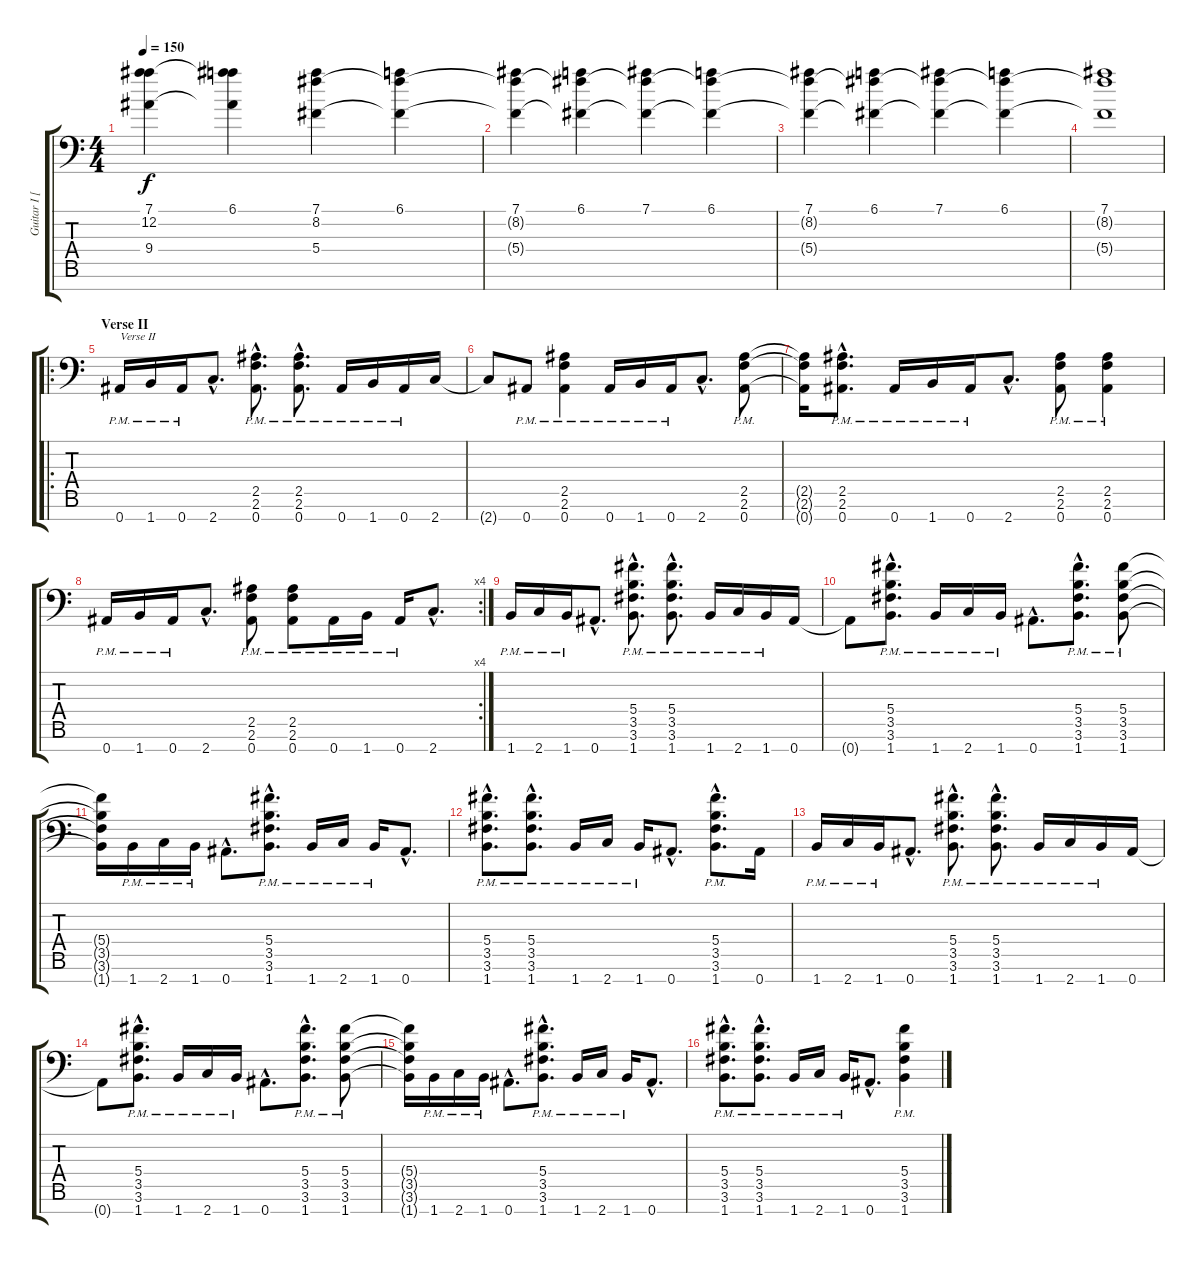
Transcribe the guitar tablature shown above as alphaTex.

\track ("Guitar I [Fredrik Thordendal]" "Guitar I [") {instrument distortionguitar}
\staff {score tabs}
\tuning (Eb4 Bb3 Gb3 Db3 Ab2 Eb2 Bb1) {hide}
\ts (4 4)
\tempo 150
\clef f4
\ks c
(7.1 12.2{t} 9.4{t}).4{dy f} (6.1 12.2{t} 9.4{t}).4 (7.1 8.2 5.4).4 (6.1 8.2{t} 5.4{t}).4 |
(7.1 8.2{t} 5.4{t}).4 (6.1 8.2{t} 5.4{t}).4 (7.1 8.2{t} 5.4{t}).4 (6.1 8.2{t} 5.4{t}).4 |
(7.1 8.2{t} 5.4{t}).4 (6.1 8.2{t} 5.4{t}).4 (7.1 8.2{t} 5.4{t}).4 (6.1 8.2{t} 5.4{t}).4 |
(7.1 8.2{t} 5.4{t}).1 |
\ro
\section ("" "Verse II")
0.7{pm}.16{txt "Verse II"} 1.7{pm}.16 0.7{pm}.16 2.7{hac}.8{d} (2.5{hac pm} 2.6{hac pm} 0.7{hac pm}).8{d} (2.5{hac pm} 2.6{hac pm} 0.7{hac pm}).8{d} 0.7{pm}.16 1.7{pm}.16 0.7{pm}.16 2.7.16 |
2.7{t}.8 0.7{pm}.8 (2.5{pm} 2.6{pm} 0.7{pm}).4 0.7{pm}.16 1.7{pm}.16 0.7{pm}.16 2.7{hac}.8{d} (2.5{pm} 2.6{pm} 0.7{pm}).8 |
(2.5{t} 2.6{t} 0.7{t}).16 (2.5{hac pm} 2.6{hac pm} 0.7{hac pm}).8{d} 0.7{pm}.16 1.7{pm}.16 0.7{pm}.16 2.7{hac}.8{d} (2.5{pm} 2.6{pm} 0.7{pm}).8 (2.5{pm} 2.6{pm} 0.7{pm}).4 |
\rc 4
0.7{pm}.16 1.7{pm}.16 0.7{pm}.16 2.7{hac}.8{d} (2.5{pm} 2.6{pm} 0.7{pm}).8 (2.5{pm} 2.6{pm} 0.7{pm}).8 0.7{pm}.16 1.7{pm}.16 0.7{pm}.16 2.7{hac}.8{d} |
1.7{pm}.16 2.7{pm}.16 1.7{pm}.16 0.7{hac}.8{d} (5.4{hac pm} 3.5{hac pm} 3.6{hac pm} 1.7{hac pm}).8{d} (5.4{hac pm} 3.5{hac pm} 3.6{hac pm} 1.7{hac pm}).8{d} 1.7{pm}.16 2.7{pm}.16 1.7{pm}.16 0.7.16 |
0.7{t}.8 (5.4{hac pm} 3.5{hac pm} 3.6{hac pm} 1.7{hac pm}).8{d} 1.7{pm}.16 2.7{pm}.16 1.7{pm}.16 0.7{hac}.8{d} (5.4{hac pm} 3.5{hac pm} 3.6{hac pm} 1.7{hac pm}).8{d} (5.4{pm} 3.5{pm} 3.6{pm} 1.7{pm}).8 |
(5.4{t} 3.5{t} 3.6{t} 1.7{t}).16 1.7{pm}.16 2.7{pm}.16 1.7{pm}.16 0.7{hac}.8{d} (5.4{hac pm} 3.5{hac pm} 3.6{hac pm} 1.7{hac pm}).8{d} 1.7{pm}.16 2.7{pm}.16 1.7{pm}.16 0.7{hac}.8{d} |
(5.4{hac pm} 3.5{hac pm} 3.6{hac pm} 1.7{hac pm}).8{d} (5.4{hac pm} 3.5{hac pm} 3.6{hac pm} 1.7{hac pm}).8{d} 1.7{pm}.16 2.7{pm}.16 1.7{pm}.16 0.7{hac}.8{d} (5.4{hac pm} 3.5{hac pm} 3.6{hac pm} 1.7{hac pm}).8{d} 0.7.16 |
1.7{pm}.16 2.7{pm}.16 1.7{pm}.16 0.7{hac}.8{d} (5.4{hac pm} 3.5{hac pm} 3.6{hac pm} 1.7{hac pm}).8{d} (5.4{hac pm} 3.5{hac pm} 3.6{hac pm} 1.7{hac pm}).8{d} 1.7{pm}.16 2.7{pm}.16 1.7{pm}.16 0.7.16 |
0.7{t}.8 (5.4{hac pm} 3.5{hac pm} 3.6{hac pm} 1.7{hac pm}).8{d} 1.7{pm}.16 2.7{pm}.16 1.7{pm}.16 0.7{hac}.8{d} (5.4{hac pm} 3.5{hac pm} 3.6{hac pm} 1.7{hac pm}).8{d} (5.4{pm} 3.5{pm} 3.6{pm} 1.7{pm}).8 |
(5.4{t} 3.5{t} 3.6{t} 1.7{t}).16 1.7{pm}.16 2.7{pm}.16 1.7{pm}.16 0.7{hac}.8{d} (5.4{hac pm} 3.5{hac pm} 3.6{hac pm} 1.7{hac pm}).8{d} 1.7{pm}.16 2.7{pm}.16 1.7{pm}.16 0.7{hac}.8{d} |
(5.4{hac pm} 3.5{hac pm} 3.6{hac pm} 1.7{hac pm}).8{d} (5.4{hac pm} 3.5{hac pm} 3.6{hac pm} 1.7{hac pm}).8{d} 1.7{pm}.16 2.7{pm}.16 1.7{pm}.16 0.7{hac}.8{d} (5.4{pm} 3.5{pm} 3.6{pm} 1.7{pm}).4
